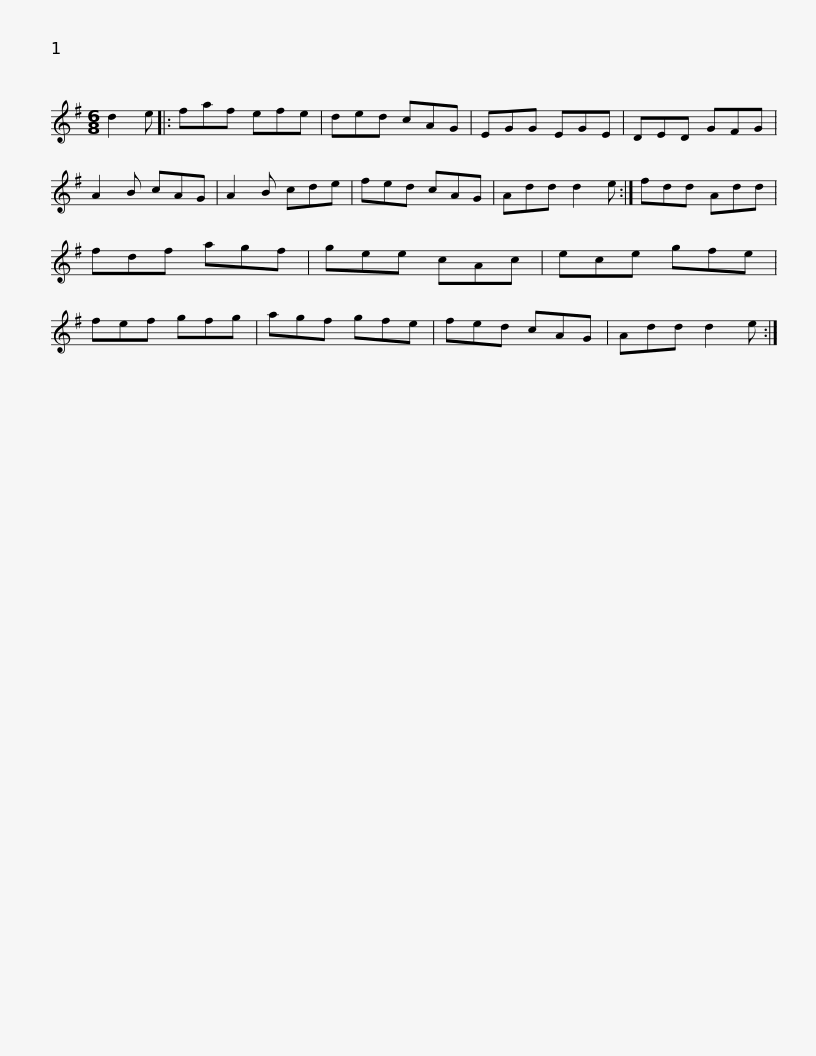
X:1
L:1/8
M:6/8
I:linebreak $
K:G
V:1 treble
V:1
 d2 e |: faf efe | ded cAG | EGG EGE | DED GFG | %5
 A2 B cAG | A2 B cde | fed cAG |$ Add d2 e :| fdd Add | %10
 fdf agf | gee cAc | ece gfe | fef gfg | agf gfe |$ %15
 fed cAG | Add d2 e :| %17
